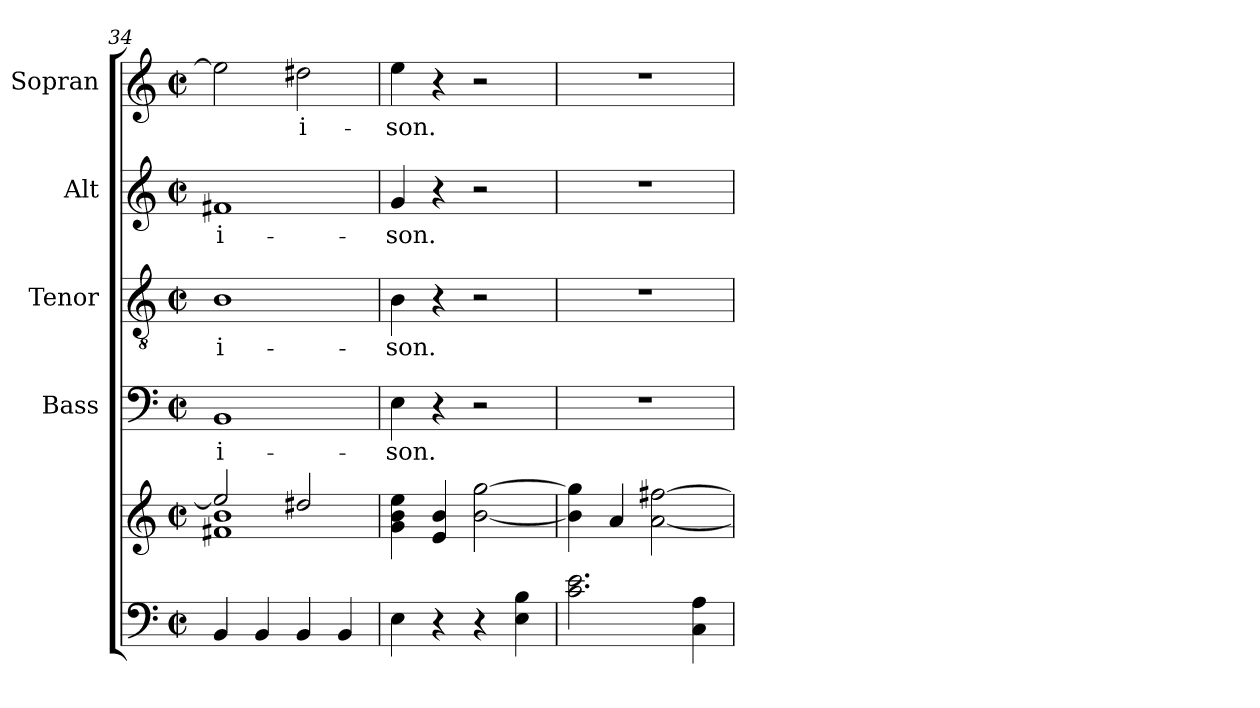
**kern	**kern	**kern	**text	**kern	**text	**kern	**text	**kern	**text
*part5	*part5	*part4	*part4	*part3	*part3	*part2	*part2	*part1	*part1
*staff6	*staff5	*staff4	*staff4	*staff3	*staff3	*staff2	*staff2	*staff1	*staff1
*	*	*I"Bass	*	*I"Tenor	*	*I"Alt	*	*I"Sopran	*
*	*	*I'B.	*	*I'T.	*	*I'A.	*	*I'S.	*
!!LO:LB:g=z
*clefF4	*clefG2	*clefF4	*	*clefGv2	*	*clefG2	*	*clefG2	*
*k[]	*k[]	*k[]	*	*k[]	*	*k[]	*	*k[]	*
*C:	*C:	*C:	*	*C:	*	*C:	*	*C:	*
*M2/2	*M2/2	*M2/2	*	*M2/2	*	*M2/2	*	*M2/2	*
*met(c|)	*met(c|)	*met(c|)	*	*met(c|)	*	*met(c|)	*	*met(c|)	*
=34	=34	=34	=34	=34	=34	=34	=34	=34	=34
*	*^	*	*	*	*	*	*	*	*
!	!	!	!	!LO:LY:b	!	!LO:LY:b	!	!LO:LY:b	!	!
4BB/	2ee/]	1f#X 1b	1BB	-i-	1B	-i-	1f#X	-i-	2ee\]	.
4BB/	.	.	.	.	.	.	.	.	.	.
!	!	!	!	!	!	!	!	!	!	!LO:LY:b
4BB/	2dd#X/	.	.	.	.	.	.	.	2dd#X\	-i-
4BB/	.	.	.	.	.	.	.	.	.	.
*	*v	*v	*	*	*	*	*	*	*	*
=35	=35	=35	=35	=35	=35	=35	=35	=35	=35
!	!	!	!LO:LY:b	!	!LO:LY:b	!	!LO:LY:b	!	!LO:LY:b
4E\	4g\ 4b\ 4ee\	4E\	-son.	4B\	-son.	4g/	-son.	4ee\	-son.
4r	4e/ 4b/	4r	.	4r	.	4r	.	4r	.
4r	[2b\ [2gg\	2r	.	2r	.	2r	.	2r	.
4E\ 4B\	.	.	.	.	.	.	.	.	.
=36	=36	=36	=36	=36	=36	=36	=36	=36	=36
2.c\ 2.e\	4b\] 4gg\]	1r	.	1r	.	1r	.	1r	.
.	4a/	.	.	.	.	.	.	.	.
.	[2a\ [2ff#X\	.	.	.	.	.	.	.	.
4C\ 4A\	.	.	.	.	.	.	.	.	.
=	=	=	=	=	=	=	=	=	=
*-	*-	*-	*-	*-	*-	*-	*-	*-	*-
